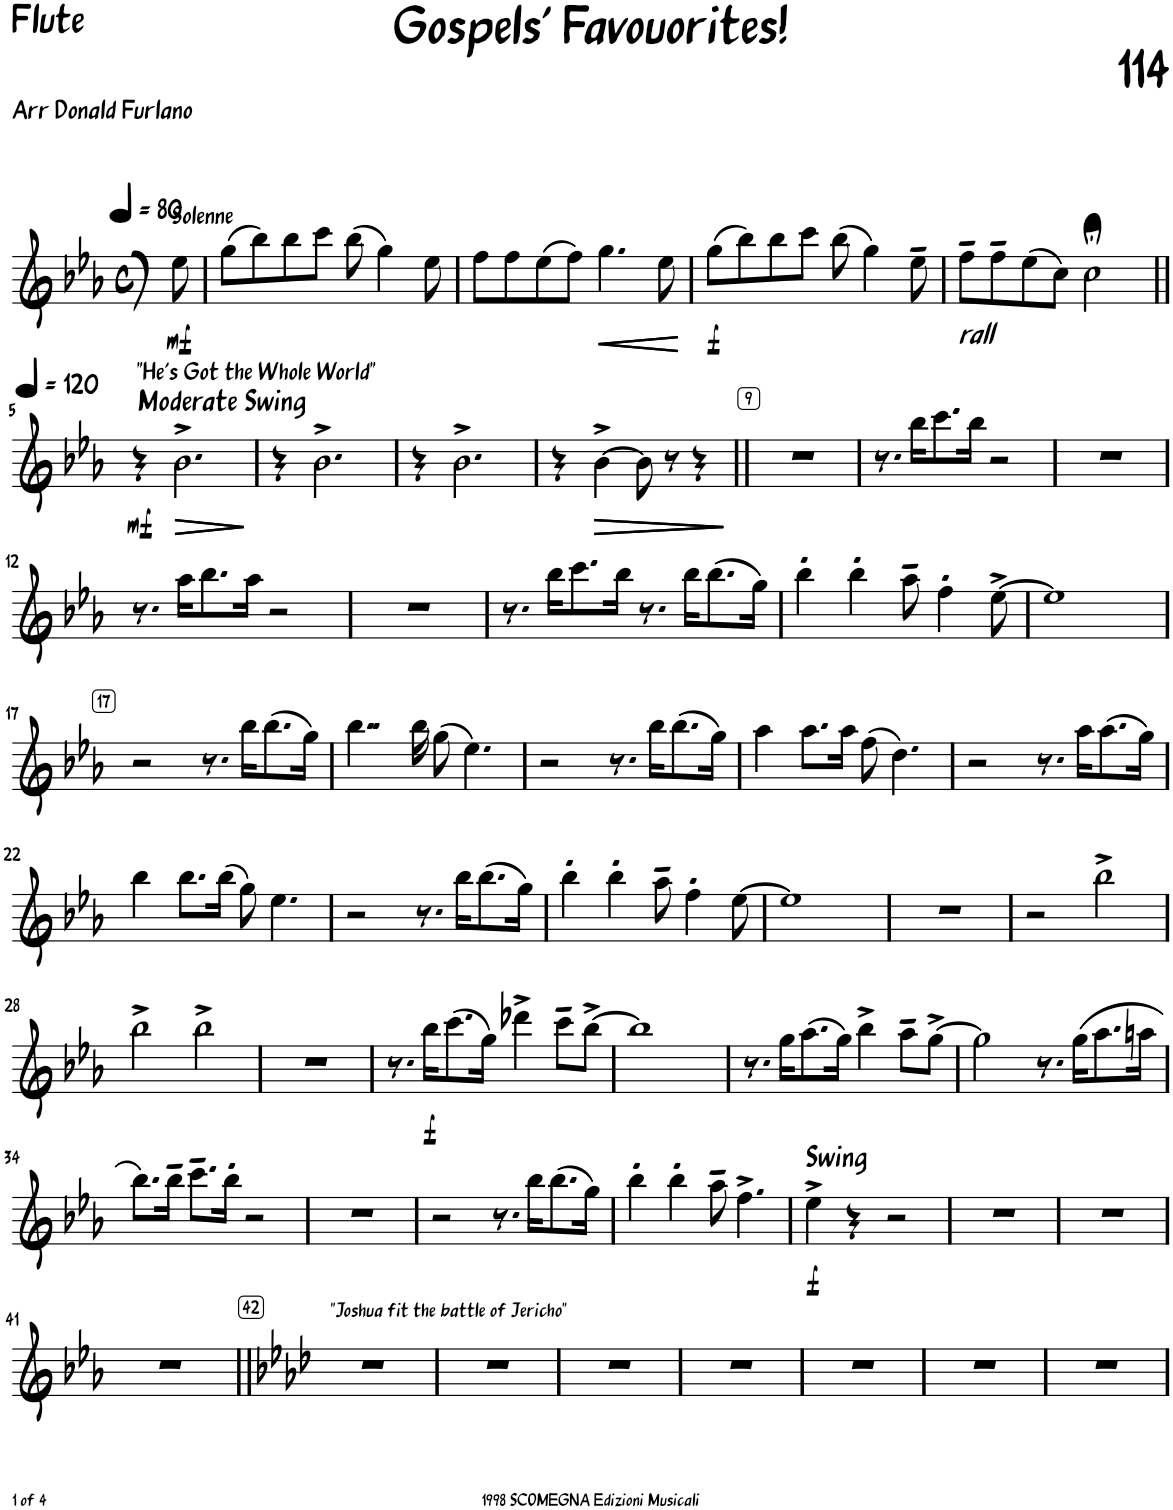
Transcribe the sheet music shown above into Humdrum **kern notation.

**kern	**dynam
*part1	*part1
*staff1	*staff1
*I"Flute	*
*I'Fl.	*
*clefG2	*
*k[b-e-a-]	*
*M4/4	*
*met(c)	*
*MM80	*
=	=
!LO:TX:a:t=Solenne	!
!	!LO:DY:b
8ee-\	mf
=1	=1
(8gg\L	.
8bb-\)	.
8bb-\	.
8ccc\J	.
(8bb-\	.
4gg\)	.
8ee-\	.
=2	=2
8ff\L	.
8ff\	.
(8ee-\	.
8ff\J)	.
!	!LO:HP:b
4.gg\	<
!	!LO:HP:b
8ee-\	<
.	[ [
=3	=3
!	!LO:DY:b
(8gg\L	f
8bb-\)	.
8bb-\	.
8ccc\J	.
(8bb-\	.
4gg\)	.
8ee-~\	.
=4	=4
!LO:TX:b:i:t=rall	!
8ff~\L	.
8ff~\	.
(8ee-\	.
8cc\J)	.
2cc;<\	.
!!LO:LB:g=z
=5||	=5||
*MM120	*
!LO:TX:a:t="He's Got the Whole World"	!
!LO:TX:a:t=Moderate Swing	!
!	!LO:DY:b
4r	mf
!	!LO:HP:b
!	!LO:HP:n=1:b
2.b-^\	> >
.	]
=6	=6
4r	.
2.b-^\	]
=7	=7
4r	.
2.b-^\	.
=8	=8
4r	.
!	!LO:HP:b
[4b-^\	>
!	!LO:HP:b
8b-\]	>
8r	.
4r	.
.	] ]
!!LO:REH:place=s1:a:cj:fs=8:t=9
=9||	=9||
1r	.
=10	=10
8.r	.
16bb-\KL	.
8.ccc\	.
16bb-\Jk	.
2r	.
=11	=11
1r	.
!!LO:LB:g=z
=12	=12
8.r	.
16aa-\KL	.
8.bb-\	.
16aa-\Jk	.
2r	.
=13	=13
1r	.
=14	=14
8.r	.
16bb-\KL	.
8.ccc\	.
16bb-\Jk	.
8.r	.
16bb-\KL	.
(8.bb-\	.
16gg\Jk)	.
=15	=15
4bb-'\	.
4bb-'\	.
8aa-~\	.
4ff'\	.
[8ee-^\	.
=16	=16
1ee-]	.
!!LO:LB:g=z
!!LO:REH:place=s1:a:cj:fs=8:t=17
=17	=17
2r	.
8.r	.
16bb-\KL	.
(8.bb-\	.
16gg\Jk)	.
=18	=18
4..bb-\	.
16bb-\	.
(8gg\	.
4.ee-\)	.
=19	=19
2r	.
8.r	.
16bb-\KL	.
(8.bb-\	.
16gg\Jk)	.
=20	=20
4aa-\	.
8.aa-\L	.
16aa-\Jk	.
(8ff\	.
4.dd\)	.
=21	=21
2r	.
8.r	.
16aa-\KL	.
(8.aa-\	.
16gg\Jk)	.
!!LO:LB:g=z
=22	=22
4bb-\	.
8.bb-\L	.
(16bb-\Jk	.
8gg\)	.
4.ee-\	.
=23	=23
2r	.
8.r	.
16bb-\KL	.
(8.bb-\	.
16gg\Jk)	.
=24	=24
4bb-'\	.
4bb-'\	.
8aa-~\	.
4ff'\	.
[8ee-\	.
=25	=25
1ee-]	.
=26	=26
1r	.
=27	=27
2r	.
2bb-^\	.
!!LO:LB:g=z
=28	=28
2bb-^\	.
2bb-^\	.
=29	=29
1r	.
=30	=30
8.r	.
!	!LO:DY:b
16bb-\KL	f
(8.ccc\	.
16gg\Jk)	.
4ddd-X^\	.
8ccc~\L	.
[8bb-^\J	.
=31	=31
1bb-]	.
=32	=32
8.r	.
16gg\KL	.
(8.aa-\	.
16gg\Jk)	.
4bb-^\	.
8aa-~\L	.
[8gg^\J	.
=33	=33
2gg\]	.
8.r	.
(16gg\KL	.
8.aa-\	.
16aan\Jk	.
!!LO:LB:g=z
=34	=34
8.bb-\L)	.
16bb-~\Jk	.
8.ccc~\L	.
16bb-'\Jk	.
2r	.
=35	=35
1r	.
=36	=36
2r	.
8.r	.
16bb-\KL	.
(8.bb-\	.
16gg\Jk)	.
=37	=37
4bb-'\	.
4bb-'\	.
8aa-~\	.
4.ff^\	.
=38	=38
!LO:TX:a:t=Swing	!
!	!LO:DY:b
4ee-^\	f
4r	.
2r	.
=39	=39
1r	.
=40	=40
1r	.
!!LO:LB:g=z
=41	=41
1r	.
!!LO:REH:place=s1:a:cj:fs=8:t=42
=42||	=42||
*k[b-e-a-d-]	*
!LO:TX:a:t="Joshua fit the battle of Jericho"	!
1r	.
=43	=43
1r	.
=44	=44
1r	.
=45	=45
1r	.
=46	=46
1r	.
=47	=47
1r	.
=48	=48
1r	.
=	=
*-	*-
